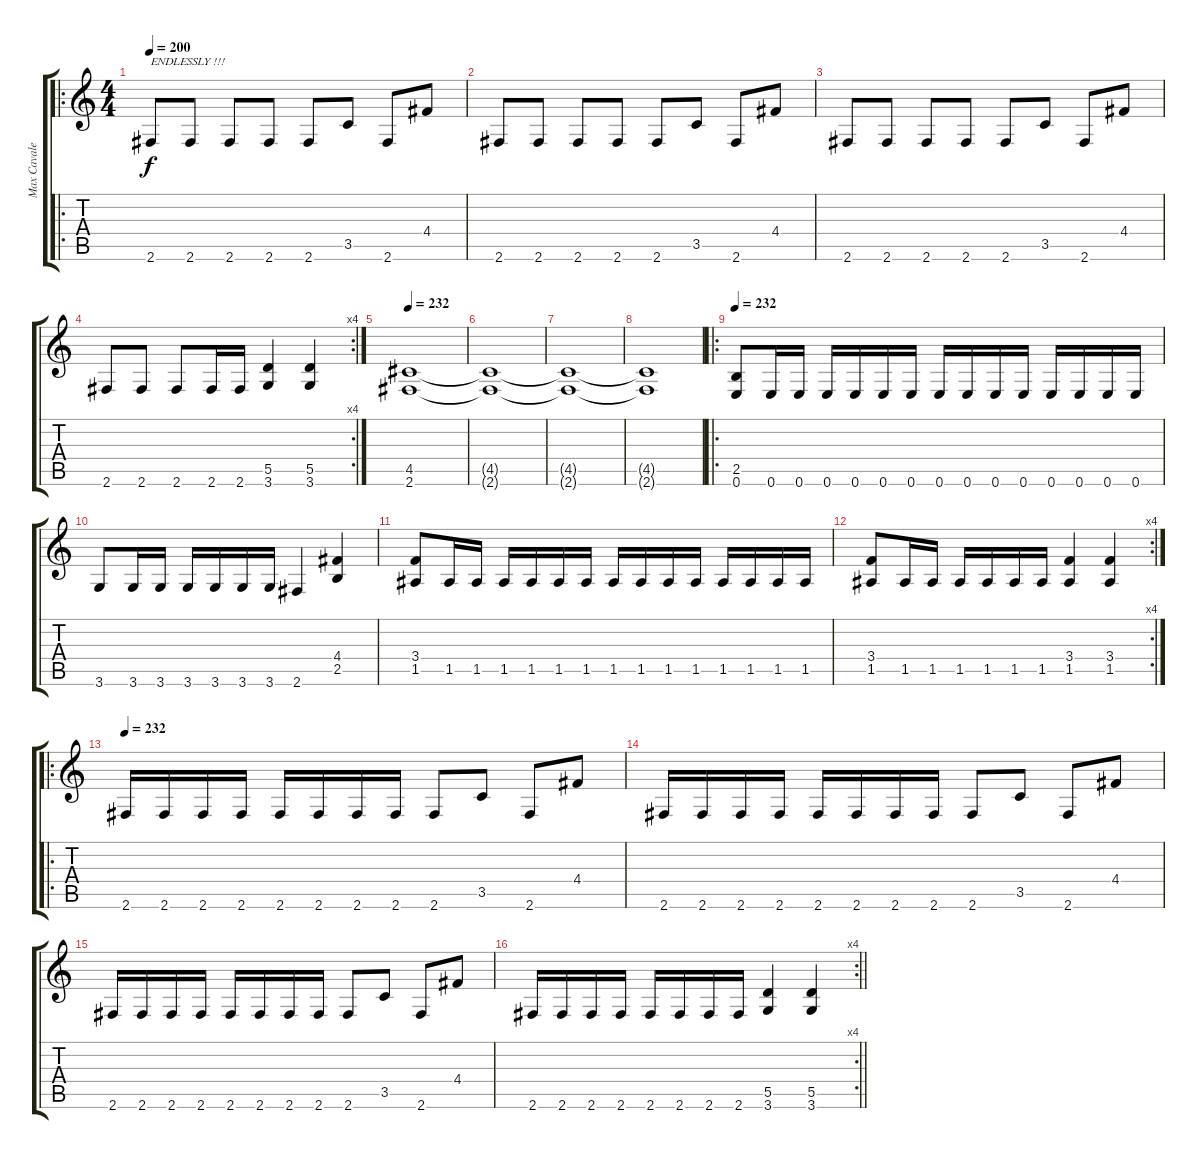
\track ("Max Cavalera" "Max Cavale") {instrument distortionguitar}
\staff {score tabs}
\tuning (E4 B3 G3 D3 A2 E2) {hide}
\ro
\ts (4 4)
\tempo 200
\clef g2
\ks c
2.6.8{txt "ENDLESSLY !!!" dy f} 2.6.8 2.6.8 2.6.8 2.6.8 3.5.8 2.6.8 4.4.8 |
2.6.8 2.6.8 2.6.8 2.6.8 2.6.8 3.5.8 2.6.8 4.4.8 |
2.6.8 2.6.8 2.6.8 2.6.8 2.6.8 3.5.8 2.6.8 4.4.8 |
\rc 4
2.6.8 2.6.8 2.6.8 2.6.16 2.6.16 (5.5 3.6).4 (5.5 3.6).4 |
\tempo 232
(4.5 2.6).1 |
(4.5{t} 2.6{t}).1 |
(4.5{t} 2.6{t}).1 |
(4.5{t} 2.6{t}).1 |
\ro
\tempo 232
(2.5 0.6).8 0.6.16 0.6.16 0.6.16 0.6.16 0.6.16 0.6.16 0.6.16 0.6.16 0.6.16 0.6.16 0.6.16 0.6.16 0.6.16 0.6.16 |
3.6.8 3.6.16 3.6.16 3.6.16 3.6.16 3.6.16 3.6.16 2.6.4 (4.4 2.5).4 |
(3.4 1.5).8 1.5.16 1.5.16 1.5.16 1.5.16 1.5.16 1.5.16 1.5.16 1.5.16 1.5.16 1.5.16 1.5.16 1.5.16 1.5.16 1.5.16 |
\rc 4
(3.4 1.5).8 1.5.16 1.5.16 1.5.16 1.5.16 1.5.16 1.5.16 (3.4 1.5).4 (3.4 1.5).4 |
\ro
\tempo 232
2.6.16 2.6.16 2.6.16 2.6.16 2.6.16 2.6.16 2.6.16 2.6.16 2.6.8 3.5.8 2.6.8 4.4.8 |
2.6.16 2.6.16 2.6.16 2.6.16 2.6.16 2.6.16 2.6.16 2.6.16 2.6.8 3.5.8 2.6.8 4.4.8 |
2.6.16 2.6.16 2.6.16 2.6.16 2.6.16 2.6.16 2.6.16 2.6.16 2.6.8 3.5.8 2.6.8 4.4.8 |
\rc 4
\barLineRight lightlight
2.6.16 2.6.16 2.6.16 2.6.16 2.6.16 2.6.16 2.6.16 2.6.16 (5.5 3.6).4 (5.5 3.6).4
